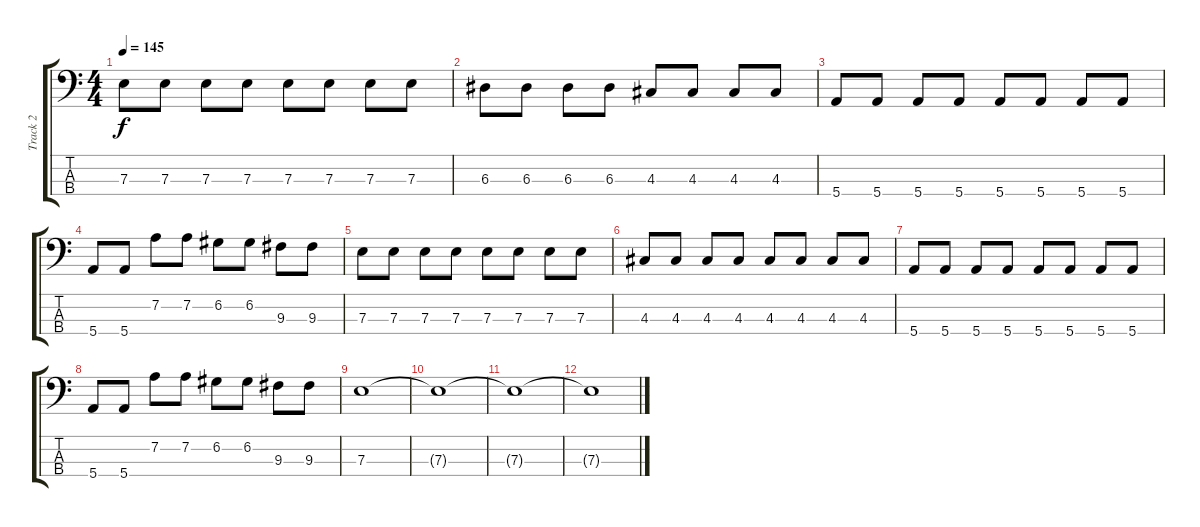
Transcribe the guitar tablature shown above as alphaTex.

\track ("Track 2" "Track 2") {instrument electricbasspick}
\staff {score tabs}
\tuning (G2 D2 A1 E1) {hide}
\ts (4 4)
\tempo 145
\clef f4
\ks c
7.3.8{dy f} 7.3.8 7.3.8 7.3.8 7.3.8 7.3.8 7.3.8 7.3.8 |
6.3.8 6.3.8 6.3.8 6.3.8 4.3.8 4.3.8 4.3.8 4.3.8 |
5.4.8 5.4.8 5.4.8 5.4.8 5.4.8 5.4.8 5.4.8 5.4.8 |
5.4.8 5.4.8 7.2.8 7.2.8 6.2.8 6.2.8 9.3.8 9.3.8 |
7.3.8 7.3.8 7.3.8 7.3.8 7.3.8 7.3.8 7.3.8 7.3.8 |
4.3.8 4.3.8 4.3.8 4.3.8 4.3.8 4.3.8 4.3.8 4.3.8 |
5.4.8 5.4.8 5.4.8 5.4.8 5.4.8 5.4.8 5.4.8 5.4.8 |
5.4.8 5.4.8 7.2.8 7.2.8 6.2.8 6.2.8 9.3.8 9.3.8 |
7.3.1 |
7.3{t}.1 |
7.3{t}.1 |
7.3{t}.1
